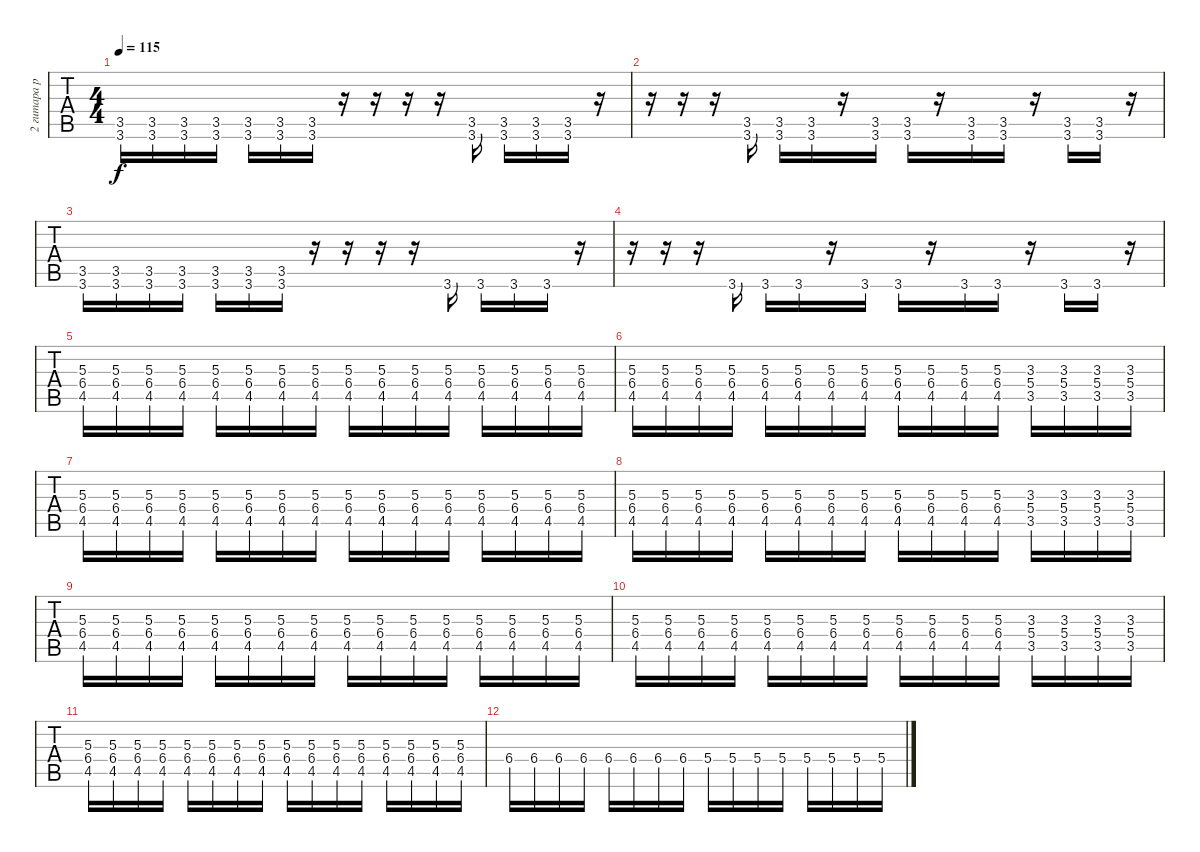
\track ("2 гитара ритм дист" "2 гитара р") {instrument distortionguitar}
\staff {tabs}
\tuning (Eb4 Bb3 Gb3 Db3 Ab2 Db2) {hide}
\ts (4 4)
\tempo 115
\clef g2
\ks c
(3.5 3.6).16{dy f} (3.5 3.6).16 (3.5 3.6).16 (3.5 3.6).16 (3.5 3.6).16 (3.5 3.6).16 (3.5 3.6).16 r.16 r.16 r.16 r.16 (3.5 3.6).16 (3.5 3.6).16 (3.5 3.6).16 (3.5 3.6).16 r.16 |
r.16 r.16 r.16 (3.5 3.6).16 (3.5 3.6).16 (3.5 3.6).16 r.16 (3.5 3.6).16 (3.5 3.6).16 r.16 (3.5 3.6).16 (3.5 3.6).16 r.16 (3.5 3.6).16 (3.5 3.6).16 r.16 |
(3.5 3.6).16 (3.5 3.6).16 (3.5 3.6).16 (3.5 3.6).16 (3.5 3.6).16 (3.5 3.6).16 (3.5 3.6).16 r.16 r.16 r.16 r.16 3.6.16 3.6.16 3.6.16 3.6.16 r.16 |
r.16 r.16 r.16 3.6.16 3.6.16 3.6.16 r.16 3.6.16 3.6.16 r.16 3.6.16 3.6.16 r.16 3.6.16 3.6.16 r.16 |
(5.3 6.4 4.5).16 (5.3 6.4 4.5).16 (5.3 6.4 4.5).16 (5.3 6.4 4.5).16 (5.3 6.4 4.5).16 (5.3 6.4 4.5).16 (5.3 6.4 4.5).16 (5.3 6.4 4.5).16 (5.3 6.4 4.5).16 (5.3 6.4 4.5).16 (5.3 6.4 4.5).16 (5.3 6.4 4.5).16 (5.3 6.4 4.5).16 (5.3 6.4 4.5).16 (5.3 6.4 4.5).16 (5.3 6.4 4.5).16 |
(5.3 6.4 4.5).16 (5.3 6.4 4.5).16 (5.3 6.4 4.5).16 (5.3 6.4 4.5).16 (5.3 6.4 4.5).16 (5.3 6.4 4.5).16 (5.3 6.4 4.5).16 (5.3 6.4 4.5).16 (5.3 6.4 4.5).16 (5.3 6.4 4.5).16 (5.3 6.4 4.5).16 (5.3 6.4 4.5).16 (3.3 5.4 3.5).16 (3.3 5.4 3.5).16 (3.3 5.4 3.5).16 (3.3 5.4 3.5).16 |
(5.3 6.4 4.5).16 (5.3 6.4 4.5).16 (5.3 6.4 4.5).16 (5.3 6.4 4.5).16 (5.3 6.4 4.5).16 (5.3 6.4 4.5).16 (5.3 6.4 4.5).16 (5.3 6.4 4.5).16 (5.3 6.4 4.5).16 (5.3 6.4 4.5).16 (5.3 6.4 4.5).16 (5.3 6.4 4.5).16 (5.3 6.4 4.5).16 (5.3 6.4 4.5).16 (5.3 6.4 4.5).16 (5.3 6.4 4.5).16 |
(5.3 6.4 4.5).16 (5.3 6.4 4.5).16 (5.3 6.4 4.5).16 (5.3 6.4 4.5).16 (5.3 6.4 4.5).16 (5.3 6.4 4.5).16 (5.3 6.4 4.5).16 (5.3 6.4 4.5).16 (5.3 6.4 4.5).16 (5.3 6.4 4.5).16 (5.3 6.4 4.5).16 (5.3 6.4 4.5).16 (3.3 5.4 3.5).16 (3.3 5.4 3.5).16 (3.3 5.4 3.5).16 (3.3 5.4 3.5).16 |
(5.3 6.4 4.5).16 (5.3 6.4 4.5).16 (5.3 6.4 4.5).16 (5.3 6.4 4.5).16 (5.3 6.4 4.5).16 (5.3 6.4 4.5).16 (5.3 6.4 4.5).16 (5.3 6.4 4.5).16 (5.3 6.4 4.5).16 (5.3 6.4 4.5).16 (5.3 6.4 4.5).16 (5.3 6.4 4.5).16 (5.3 6.4 4.5).16 (5.3 6.4 4.5).16 (5.3 6.4 4.5).16 (5.3 6.4 4.5).16 |
(5.3 6.4 4.5).16 (5.3 6.4 4.5).16 (5.3 6.4 4.5).16 (5.3 6.4 4.5).16 (5.3 6.4 4.5).16 (5.3 6.4 4.5).16 (5.3 6.4 4.5).16 (5.3 6.4 4.5).16 (5.3 6.4 4.5).16 (5.3 6.4 4.5).16 (5.3 6.4 4.5).16 (5.3 6.4 4.5).16 (3.3 5.4 3.5).16 (3.3 5.4 3.5).16 (3.3 5.4 3.5).16 (3.3 5.4 3.5).16 |
(5.3 6.4 4.5).16 (5.3 6.4 4.5).16 (5.3 6.4 4.5).16 (5.3 6.4 4.5).16 (5.3 6.4 4.5).16 (5.3 6.4 4.5).16 (5.3 6.4 4.5).16 (5.3 6.4 4.5).16 (5.3 6.4 4.5).16 (5.3 6.4 4.5).16 (5.3 6.4 4.5).16 (5.3 6.4 4.5).16 (5.3 6.4 4.5).16 (5.3 6.4 4.5).16 (5.3 6.4 4.5).16 (5.3 6.4 4.5).16 |
6.4.16 6.4.16 6.4.16 6.4.16 6.4.16 6.4.16 6.4.16 6.4.16 5.4.16 5.4.16 5.4.16 5.4.16 5.4.16 5.4.16 5.4.16 5.4.16
